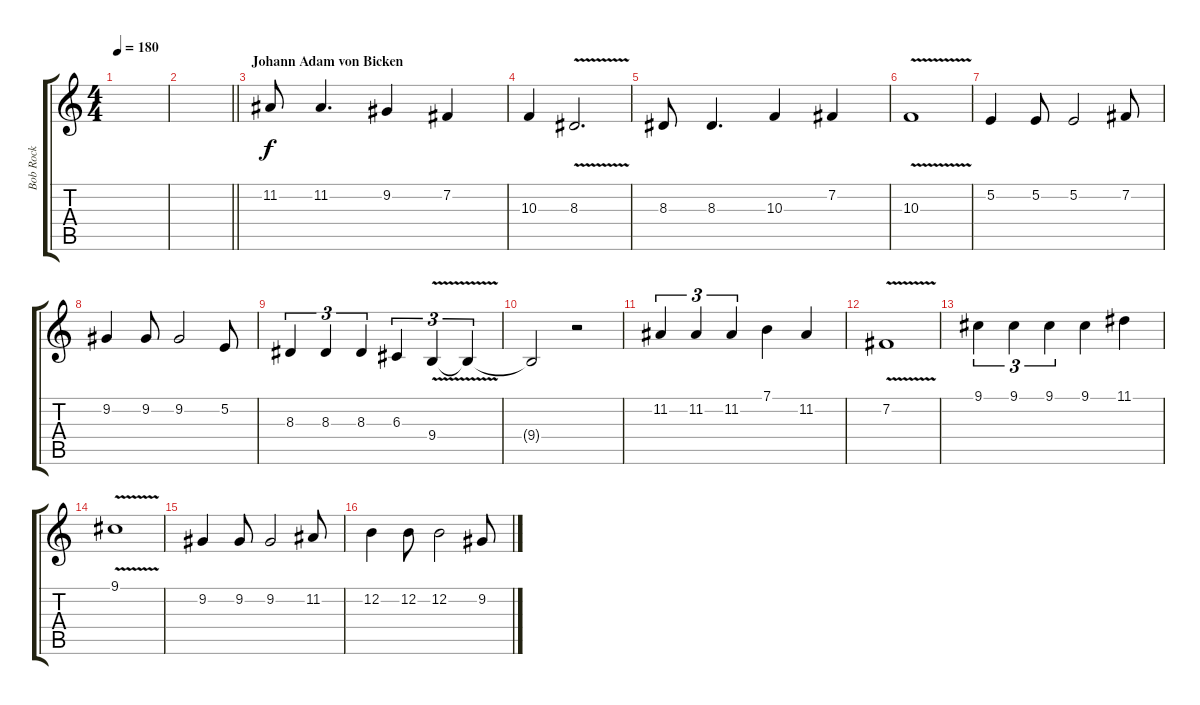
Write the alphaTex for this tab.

\track ("Bob Rock" "Bob Rock") {instrument trumpet}
\staff {score tabs}
\tuning (E4 B3 G3 D3 A2 E2) {hide}
\ts (4 4)
\tempo 180
\clef g2
\ks c
|
\barLineRight lightlight
|
\section ("" "Johann Adam von Bicken")
11.2.8 11.2.4{d} 9.2.4 7.2.4 |
10.3.4 8.3{v}.2{d} |
8.3.8 8.3.4{d} 10.3.4 7.2.4 |
10.3{v}.1 |
5.2.4 5.2.8 5.2.2 7.2.8 |
9.2.4 9.2.8 9.2.2 5.2.8 |
8.3.4{tu (3 2)} 8.3.4{tu (3 2)} 8.3.4{tu (3 2)} 6.3.4{tu (3 2)} 9.4{v}.4{tu (3 2)} 9.4{t}.4{tu (3 2)} |
9.4{t}.2 r.2 |
11.2.4{tu (3 2)} 11.2.4{tu (3 2)} 11.2.4{tu (3 2)} 7.1.4 11.2.4 |
7.2{v}.1 |
9.1.4{tu (3 2)} 9.1.4{tu (3 2)} 9.1.4{tu (3 2)} 9.1.4 11.1.4 |
9.1{v}.1 |
9.2.4 9.2.8 9.2.2 11.2.8 |
12.2.4 12.2.8 12.2.2 9.2.8
